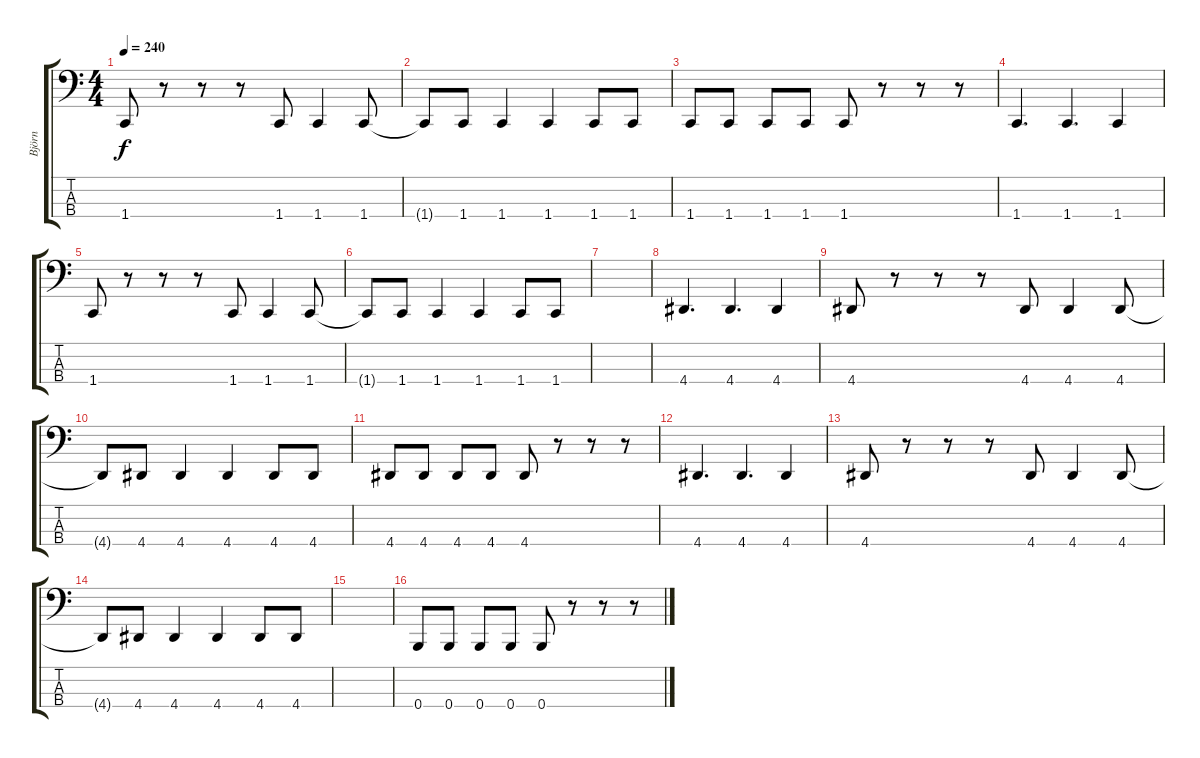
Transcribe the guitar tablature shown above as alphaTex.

\track ("Björn" "Björn") {instrument electricbassfinger}
\staff {score tabs}
\tuning (E2 B1 Gb1 B0) {hide}
\ts (4 4)
\tempo 240
\clef f4
\ks c
1.4.8{dy f} r.8 r.8 r.8 1.4.8 1.4.4 1.4.8 |
1.4{t}.8 1.4.8 1.4.4 1.4.4 1.4.8 1.4.8 |
1.4.8 1.4.8 1.4.8 1.4.8 1.4.8 r.8 r.8 r.8 |
1.4.4{d} 1.4.4{d} 1.4.4 |
1.4.8 r.8 r.8 r.8 1.4.8 1.4.4 1.4.8 |
1.4{t}.8 1.4.8 1.4.4 1.4.4 1.4.8 1.4.8 |
|
4.4.4{d} 4.4.4{d} 4.4.4 |
4.4.8 r.8 r.8 r.8 4.4.8 4.4.4 4.4.8 |
4.4{t}.8 4.4.8 4.4.4 4.4.4 4.4.8 4.4.8 |
4.4.8 4.4.8 4.4.8 4.4.8 4.4.8 r.8 r.8 r.8 |
4.4.4{d} 4.4.4{d} 4.4.4 |
4.4.8 r.8 r.8 r.8 4.4.8 4.4.4 4.4.8 |
4.4{t}.8 4.4.8 4.4.4 4.4.4 4.4.8 4.4.8 |
|
0.4.8 0.4.8 0.4.8 0.4.8 0.4.8 r.8 r.8 r.8
